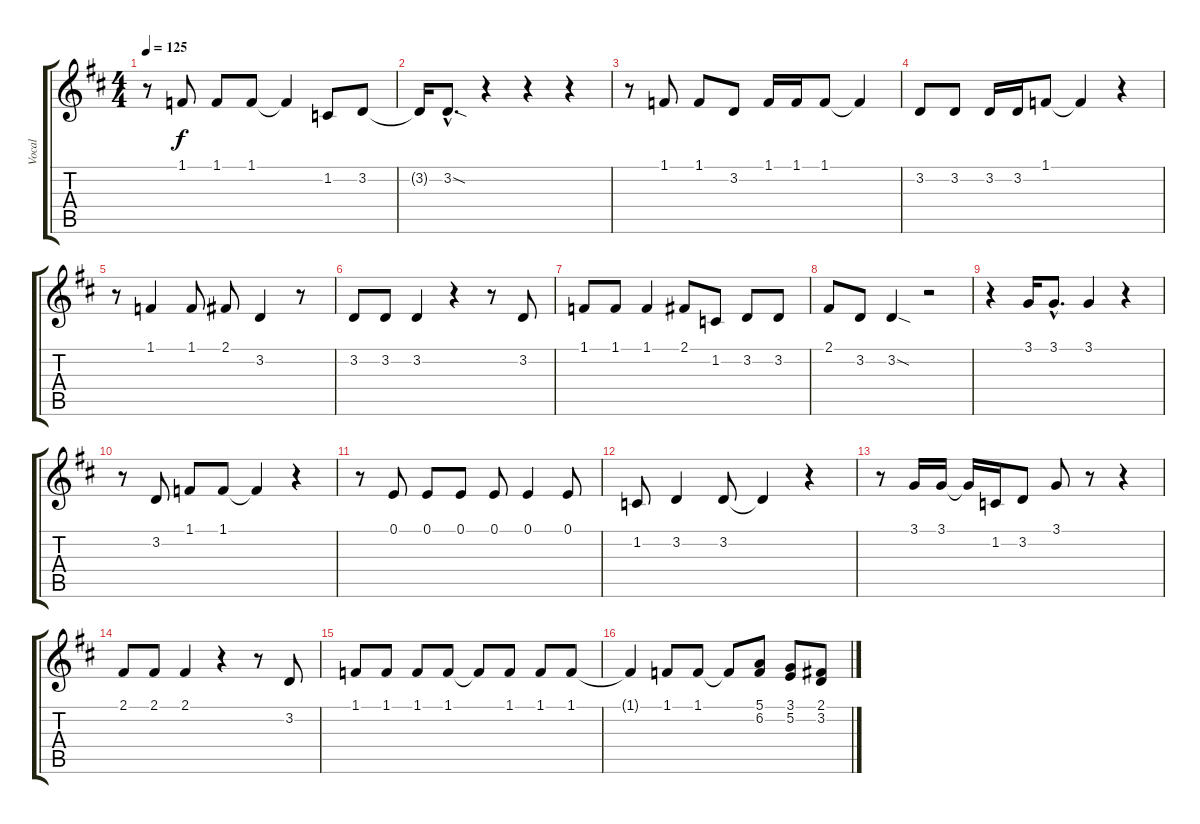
\track ("Vocal" "Vocal") {instrument brasssection}
\staff {score tabs}
\tuning (E4 B3 G3 D3 A2 E2) {hide}
\ts (4 4)
\tempo 125
\clef g2
\ks d
r.8{dy f} 1.1.8 1.1.8 1.1.8 1.1{t}.4 1.2.8 3.2.8 |
3.2{t}.16 3.2{sod hac}.8{d} r.4 r.4 r.4 |
r.8 1.1.8 1.1.8 3.2.8 1.1.16 1.1.16 1.1.8 1.1{t}.4 |
3.2.8 3.2.8 3.2.16 3.2.16 1.1.8 1.1{t}.4 r.4 |
r.8 1.1.4 1.1.8 2.1.8 3.2.4 r.8 |
3.2.8 3.2.8 3.2.4 r.4 r.8 3.2.8 |
1.1.8 1.1.8 1.1.4 2.1.8 1.2.8 3.2.8 3.2.8 |
2.1.8 3.2.8 3.2{sod}.4 r.2 |
r.4 3.1.16 3.1{hac}.8{d} 3.1.4 r.4 |
r.8 3.2.8 1.1.8 1.1.8 1.1{t}.4 r.4 |
r.8 0.1.8 0.1.8 0.1.8 0.1.8 0.1.4 0.1.8 |
1.2.8 3.2.4 3.2.8 3.2{t}.4 r.4 |
r.8 3.1.16 3.1.16 3.1{t}.16 1.2.16 3.2.8 3.1.8 r.8 r.4 |
2.1.8 2.1.8 2.1.4 r.4 r.8 3.2.8 |
1.1.8 1.1.8 1.1.8 1.1.8 1.1{t}.8 1.1.8 1.1.8 1.1.8 |
1.1{t}.4 1.1.8 1.1.8 1.1{t}.8 (5.1 6.2).8 (3.1 5.2).8 (2.1 3.2).8
